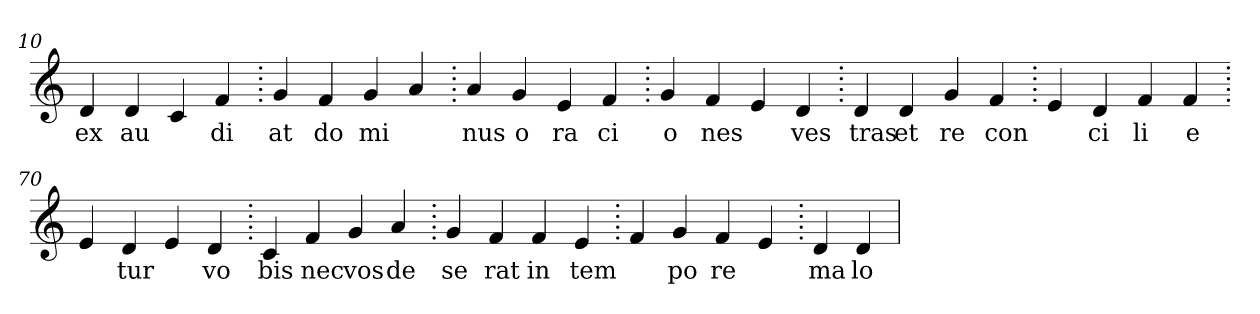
**kern	**text
*part1	*part1
*staff1	*staff1
*clefG2	*
=10.	=10.
4d	ex
4d	au
4c	.
4f	di
=20.	=20.
4g	at
4f	do
4g	mi
4a	.
=30.	=30.
4a	nus
4g	o
4e	ra
4f	ci
=40.	=40.
4g	o
4f	nes
4e	.
4d	ves
=50.	=50.
4d	tras
4d	et
4g	re
4f	con
=60.	=60.
4e	.
4d	ci
4f	li
4f	e
=70.	=70.
4e	.
4d	tur
4e	.
4d	vo
=80.	=80.
4c	bis
4f	nec
4g	vos
4a	de
=90.	=90.
4g	se
4f	rat
4f	in
4e	tem
=100.	=100.
4f	.
4g	po
4f	re
4e	.
=110.	=110.
4d	ma
4d	lo
=	=
*-	*-
